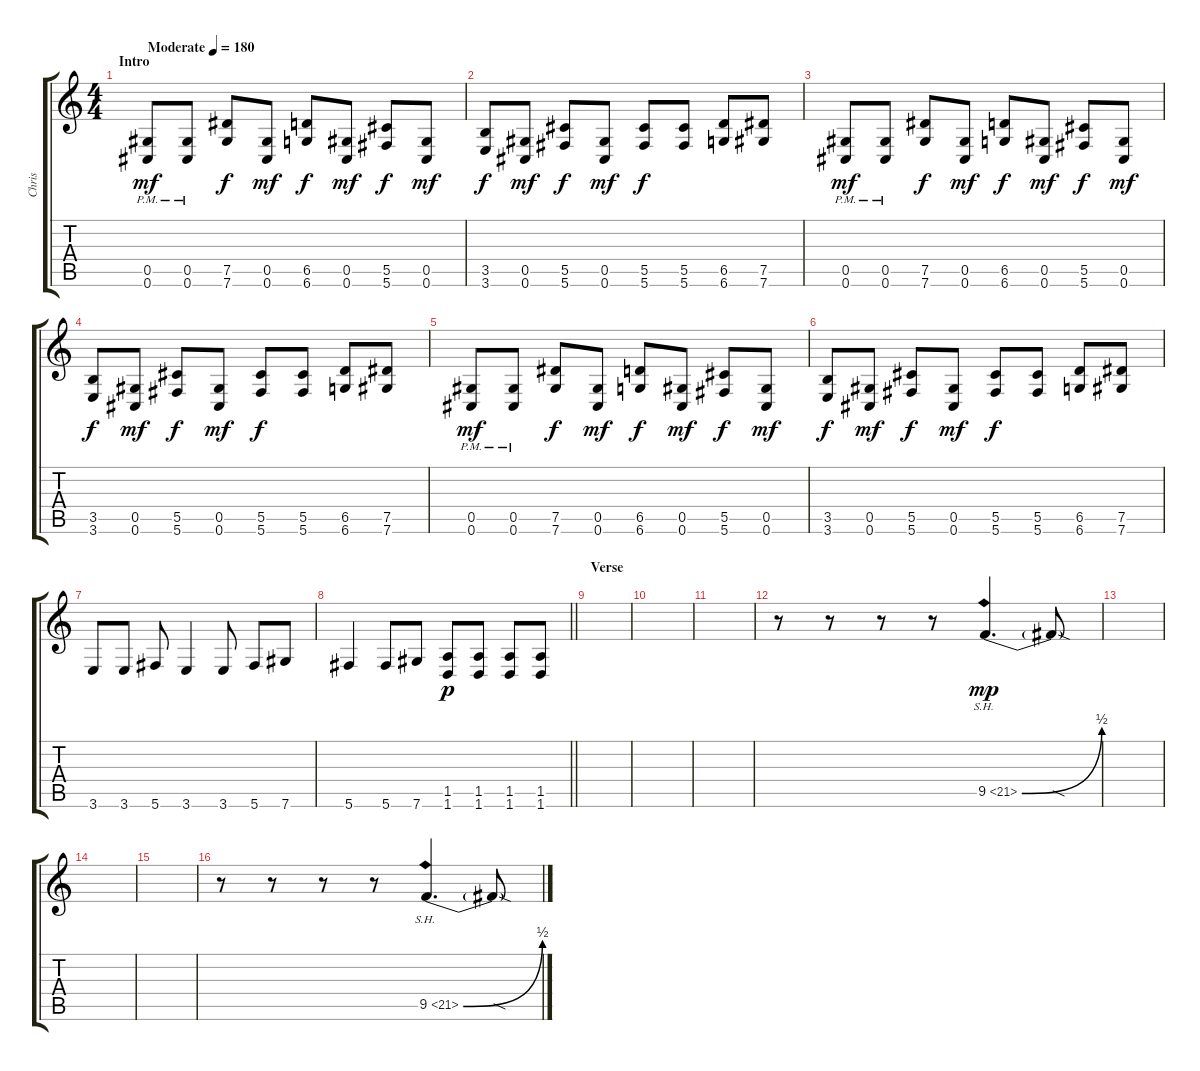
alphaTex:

\track ("Chris" "Chris") {instrument distortionguitar}
\staff {score tabs}
\tuning (Eb4 Bb3 Gb3 Db3 Ab2 Db2) {hide}
\ts (4 4)
\section ("" "Intro")
\tempo (180 "Moderate")
\clef g2
\ks c
(0.5{pm} 0.6{pm}).8{dy mf instrument distortionguitar} (0.5{pm} 0.6{pm}).8 (7.5 7.6).8{dy f} (0.5 0.6).8{dy mf} (6.5 6.6).8{dy f} (0.5 0.6).8{dy mf} (5.5 5.6).8{dy f} (0.5 0.6).8{dy mf} |
(3.5 3.6).8{dy f} (0.5 0.6).8{dy mf} (5.5 5.6).8{dy f} (0.5 0.6).8{dy mf} (5.5 5.6).8{dy f} (5.5 5.6).8 (6.5 6.6).8 (7.5 7.6).8 |
(0.5{pm} 0.6{pm}).8{dy mf} (0.5{pm} 0.6{pm}).8 (7.5 7.6).8{dy f} (0.5 0.6).8{dy mf} (6.5 6.6).8{dy f} (0.5 0.6).8{dy mf} (5.5 5.6).8{dy f} (0.5 0.6).8{dy mf} |
(3.5 3.6).8{dy f} (0.5 0.6).8{dy mf} (5.5 5.6).8{dy f} (0.5 0.6).8{dy mf} (5.5 5.6).8{dy f} (5.5 5.6).8 (6.5 6.6).8 (7.5 7.6).8 |
(0.5{pm} 0.6{pm}).8{dy mf} (0.5{pm} 0.6{pm}).8 (7.5 7.6).8{dy f} (0.5 0.6).8{dy mf} (6.5 6.6).8{dy f} (0.5 0.6).8{dy mf} (5.5 5.6).8{dy f} (0.5 0.6).8{dy mf} |
(3.5 3.6).8{dy f} (0.5 0.6).8{dy mf} (5.5 5.6).8{dy f} (0.5 0.6).8{dy mf} (5.5 5.6).8{dy f} (5.5 5.6).8 (6.5 6.6).8 (7.5 7.6).8 |
3.6.8 3.6.8 5.6.8 3.6.4 3.6.8 5.6.8 7.6.8 |
\barLineRight lightlight
5.6.4 5.6.8 7.6.8 (1.5 1.6).8{dy p} (1.5 1.6).8 (1.5 1.6).8 (1.5 1.6).8 |
\section ("" "Verse")
|
|
|
r.8{balance 8} r.8 r.8 r.8 9.5{be (bend 0 0 60 2) sh 12}.4{d dy mp} 9.5{sod t}.8 |
|
|
|
r.8 r.8 r.8 r.8 9.5{be (bend 0 0 60 2) sh 12}.4{d} 9.5{sod t}.8
